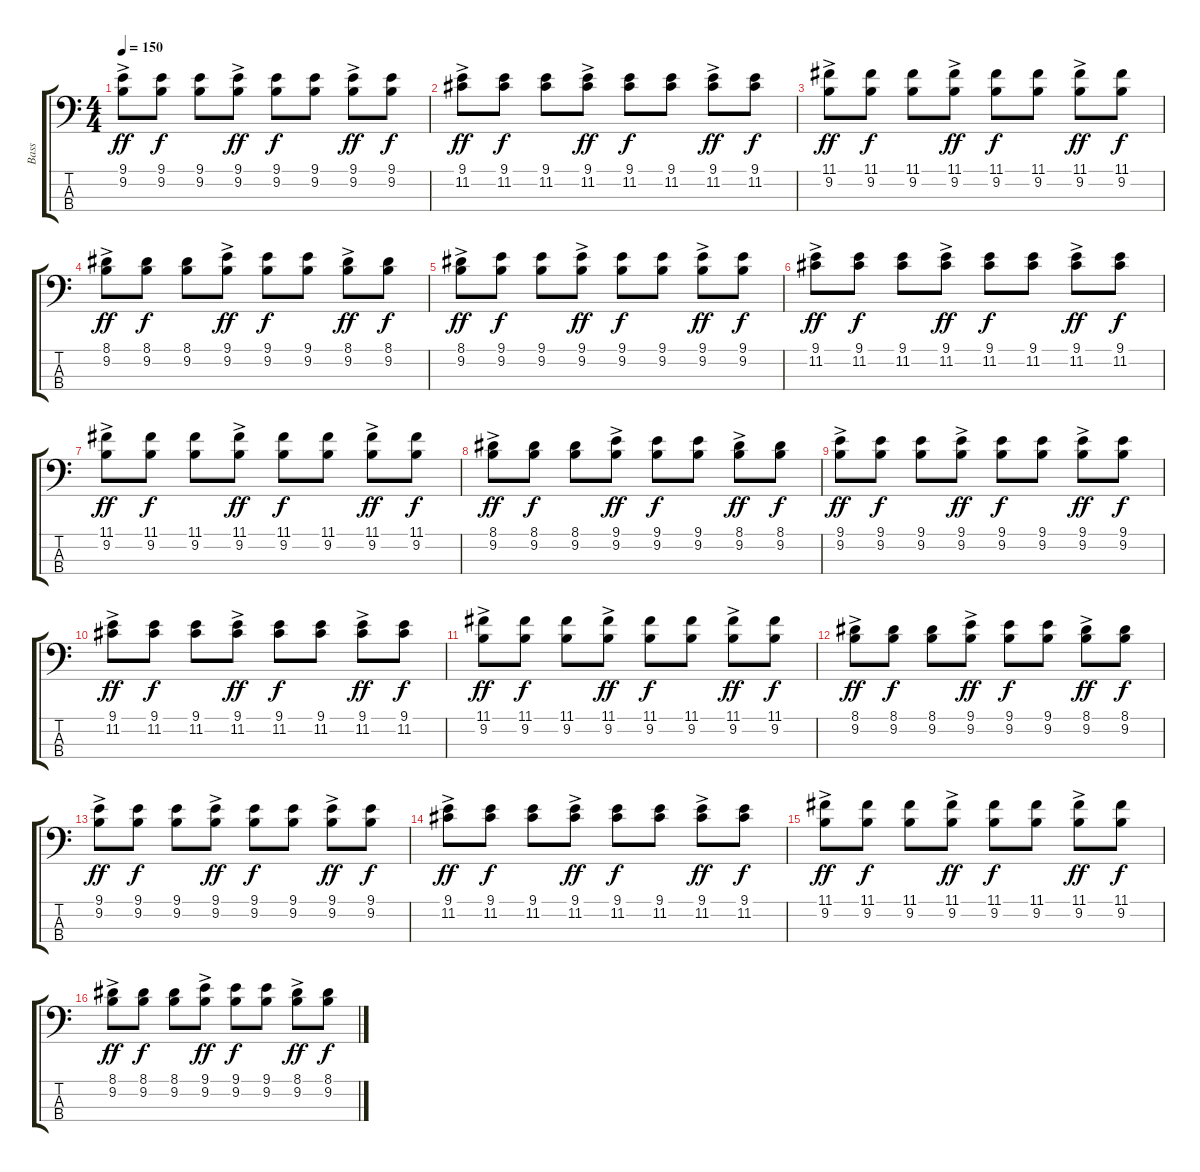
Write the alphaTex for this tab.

\track ("Bass" "Bass") {instrument electricbassfinger}
\staff {score tabs}
\tuning (G2 D2 A1 E1) {hide}
\ts (4 4)
\tempo 150
\clef f4
\ks c
(9.1{ac} 9.2{ac}).8{dy ff instrument electricbassfinger} (9.1 9.2).8{dy f} (9.1 9.2).8 (9.1{ac} 9.2{ac}).8{dy ff} (9.1 9.2).8{dy f} (9.1 9.2).8 (9.1{ac} 9.2{ac}).8{dy ff} (9.1 9.2).8{dy f} |
(9.1{ac} 11.2{ac}).8{dy ff} (9.1 11.2).8{dy f} (9.1 11.2).8 (9.1{ac} 11.2{ac}).8{dy ff} (9.1 11.2).8{dy f} (9.1 11.2).8 (9.1{ac} 11.2{ac}).8{dy ff} (9.1 11.2).8{dy f} |
(11.1{ac} 9.2{ac}).8{dy ff} (11.1 9.2).8{dy f} (11.1 9.2).8 (11.1{ac} 9.2{ac}).8{dy ff} (11.1 9.2).8{dy f} (11.1 9.2).8 (11.1{ac} 9.2{ac}).8{dy ff} (11.1 9.2).8{dy f} |
(8.1{ac} 9.2{ac}).8{dy ff} (8.1 9.2).8{dy f} (8.1 9.2).8 (9.1{ac} 9.2{ac}).8{dy ff} (9.1 9.2).8{dy f} (9.1 9.2).8 (8.1{ac} 9.2{ac}).8{dy ff} (8.1 9.2).8{dy f} |
(8.1{ac} 9.2{ac}).8{dy ff} (9.1 9.2).8{dy f} (9.1 9.2).8 (9.1{ac} 9.2{ac}).8{dy ff} (9.1 9.2).8{dy f} (9.1 9.2).8 (9.1{ac} 9.2{ac}).8{dy ff} (9.1 9.2).8{dy f} |
(9.1{ac} 11.2{ac}).8{dy ff} (9.1 11.2).8{dy f} (9.1 11.2).8 (9.1{ac} 11.2{ac}).8{dy ff} (9.1 11.2).8{dy f} (9.1 11.2).8 (9.1{ac} 11.2{ac}).8{dy ff} (9.1 11.2).8{dy f} |
(11.1{ac} 9.2{ac}).8{dy ff} (11.1 9.2).8{dy f} (11.1 9.2).8 (11.1{ac} 9.2{ac}).8{dy ff} (11.1 9.2).8{dy f} (11.1 9.2).8 (11.1{ac} 9.2{ac}).8{dy ff} (11.1 9.2).8{dy f} |
(8.1{ac} 9.2{ac}).8{dy ff} (8.1 9.2).8{dy f} (8.1 9.2).8 (9.1{ac} 9.2{ac}).8{dy ff} (9.1 9.2).8{dy f} (9.1 9.2).8 (8.1{ac} 9.2{ac}).8{dy ff} (8.1 9.2).8{dy f} |
(9.1{ac} 9.2{ac}).8{dy ff} (9.1 9.2).8{dy f} (9.1 9.2).8 (9.1{ac} 9.2{ac}).8{dy ff} (9.1 9.2).8{dy f} (9.1 9.2).8 (9.1{ac} 9.2{ac}).8{dy ff} (9.1 9.2).8{dy f} |
(9.1{ac} 11.2{ac}).8{dy ff} (9.1 11.2).8{dy f} (9.1 11.2).8 (9.1{ac} 11.2{ac}).8{dy ff} (9.1 11.2).8{dy f} (9.1 11.2).8 (9.1{ac} 11.2{ac}).8{dy ff} (9.1 11.2).8{dy f} |
(11.1{ac} 9.2{ac}).8{dy ff} (11.1 9.2).8{dy f} (11.1 9.2).8 (11.1{ac} 9.2{ac}).8{dy ff} (11.1 9.2).8{dy f} (11.1 9.2).8 (11.1{ac} 9.2{ac}).8{dy ff} (11.1 9.2).8{dy f} |
(8.1{ac} 9.2{ac}).8{dy ff} (8.1 9.2).8{dy f} (8.1 9.2).8 (9.1{ac} 9.2{ac}).8{dy ff} (9.1 9.2).8{dy f} (9.1 9.2).8 (8.1{ac} 9.2{ac}).8{dy ff} (8.1 9.2).8{dy f} |
(9.1{ac} 9.2{ac}).8{dy ff} (9.1 9.2).8{dy f} (9.1 9.2).8 (9.1{ac} 9.2{ac}).8{dy ff} (9.1 9.2).8{dy f} (9.1 9.2).8 (9.1{ac} 9.2{ac}).8{dy ff} (9.1 9.2).8{dy f} |
(9.1{ac} 11.2{ac}).8{dy ff} (9.1 11.2).8{dy f} (9.1 11.2).8 (9.1{ac} 11.2{ac}).8{dy ff} (9.1 11.2).8{dy f} (9.1 11.2).8 (9.1{ac} 11.2{ac}).8{dy ff} (9.1 11.2).8{dy f} |
(11.1{ac} 9.2{ac}).8{dy ff} (11.1 9.2).8{dy f} (11.1 9.2).8 (11.1{ac} 9.2{ac}).8{dy ff} (11.1 9.2).8{dy f} (11.1 9.2).8 (11.1{ac} 9.2{ac}).8{dy ff} (11.1 9.2).8{dy f} |
(8.1{ac} 9.2{ac}).8{dy ff} (8.1 9.2).8{dy f} (8.1 9.2).8 (9.1{ac} 9.2{ac}).8{dy ff} (9.1 9.2).8{dy f} (9.1 9.2).8 (8.1{ac} 9.2{ac}).8{dy ff} (8.1 9.2).8{dy f}
